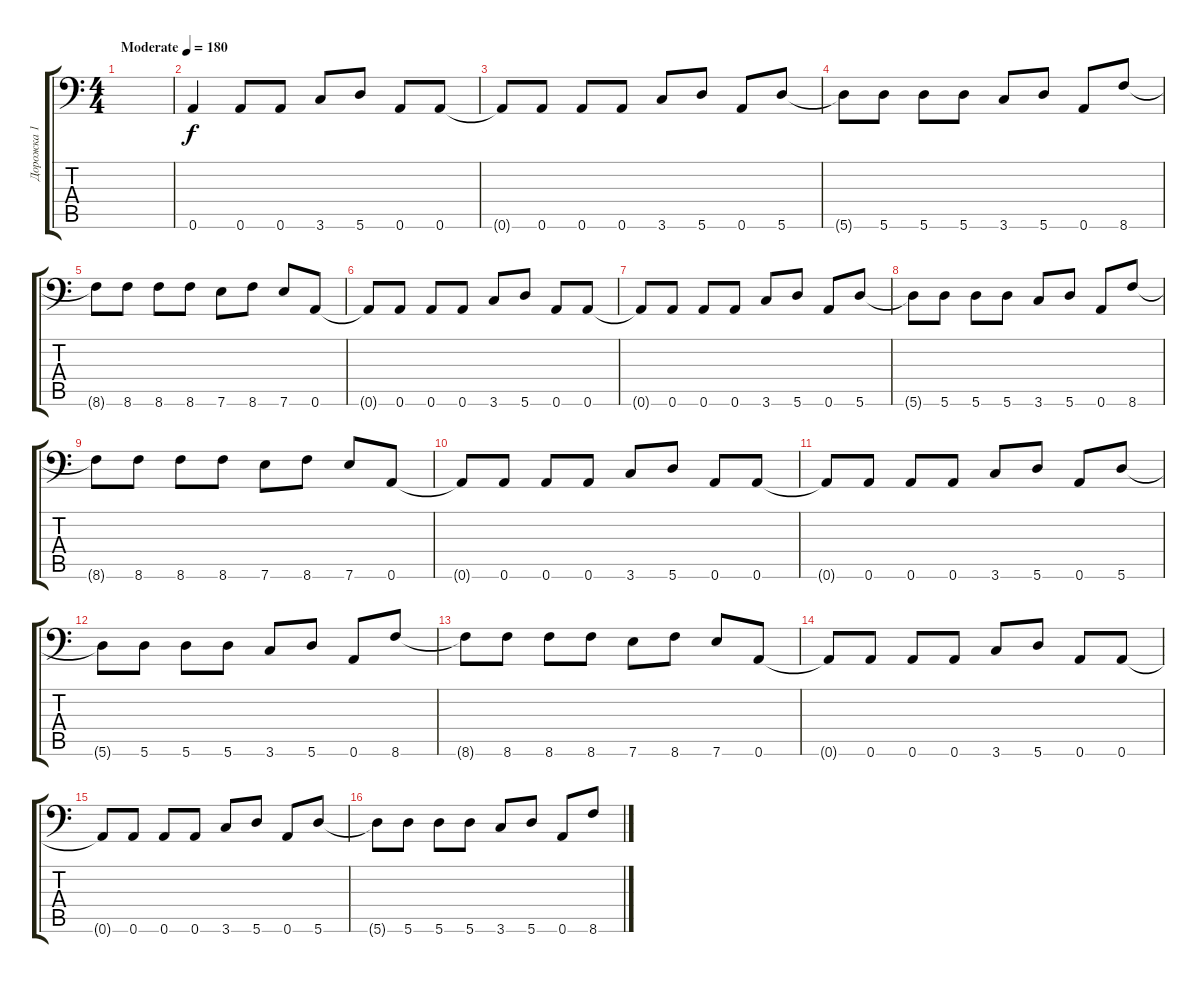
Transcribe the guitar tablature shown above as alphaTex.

\track ("Дорожка 1" "Дорожка 1") {instrument distortionguitar}
\staff {score tabs}
\tuning (B3 Gb3 D3 A2 E2 A1) {hide}
\ts (4 4)
\tempo (180 "Moderate")
\clef f4
\ks c
|
0.6.4 0.6.8 0.6.8 3.6.8 5.6.8 0.6.8 0.6.8 |
0.6{t}.8 0.6.8 0.6.8 0.6.8 3.6.8 5.6.8 0.6.8 5.6.8 |
5.6{t}.8 5.6.8 5.6.8 5.6.8 3.6.8 5.6.8 0.6.8 8.6.8 |
8.6{t}.8 8.6.8 8.6.8 8.6.8 7.6.8 8.6.8 7.6.8 0.6.8 |
0.6{t}.8 0.6.8 0.6.8 0.6.8 3.6.8 5.6.8 0.6.8 0.6.8 |
0.6{t}.8 0.6.8 0.6.8 0.6.8 3.6.8 5.6.8 0.6.8 5.6.8 |
5.6{t}.8 5.6.8 5.6.8 5.6.8 3.6.8 5.6.8 0.6.8 8.6.8 |
8.6{t}.8 8.6.8 8.6.8 8.6.8 7.6.8 8.6.8 7.6.8 0.6.8 |
0.6{t}.8 0.6.8 0.6.8 0.6.8 3.6.8 5.6.8 0.6.8 0.6.8 |
0.6{t}.8 0.6.8 0.6.8 0.6.8 3.6.8 5.6.8 0.6.8 5.6.8 |
5.6{t}.8 5.6.8 5.6.8 5.6.8 3.6.8 5.6.8 0.6.8 8.6.8 |
8.6{t}.8 8.6.8 8.6.8 8.6.8 7.6.8 8.6.8 7.6.8 0.6.8 |
0.6{t}.8 0.6.8 0.6.8 0.6.8 3.6.8 5.6.8 0.6.8 0.6.8 |
0.6{t}.8 0.6.8 0.6.8 0.6.8 3.6.8 5.6.8 0.6.8 5.6.8 |
5.6{t}.8 5.6.8 5.6.8 5.6.8 3.6.8 5.6.8 0.6.8 8.6.8
